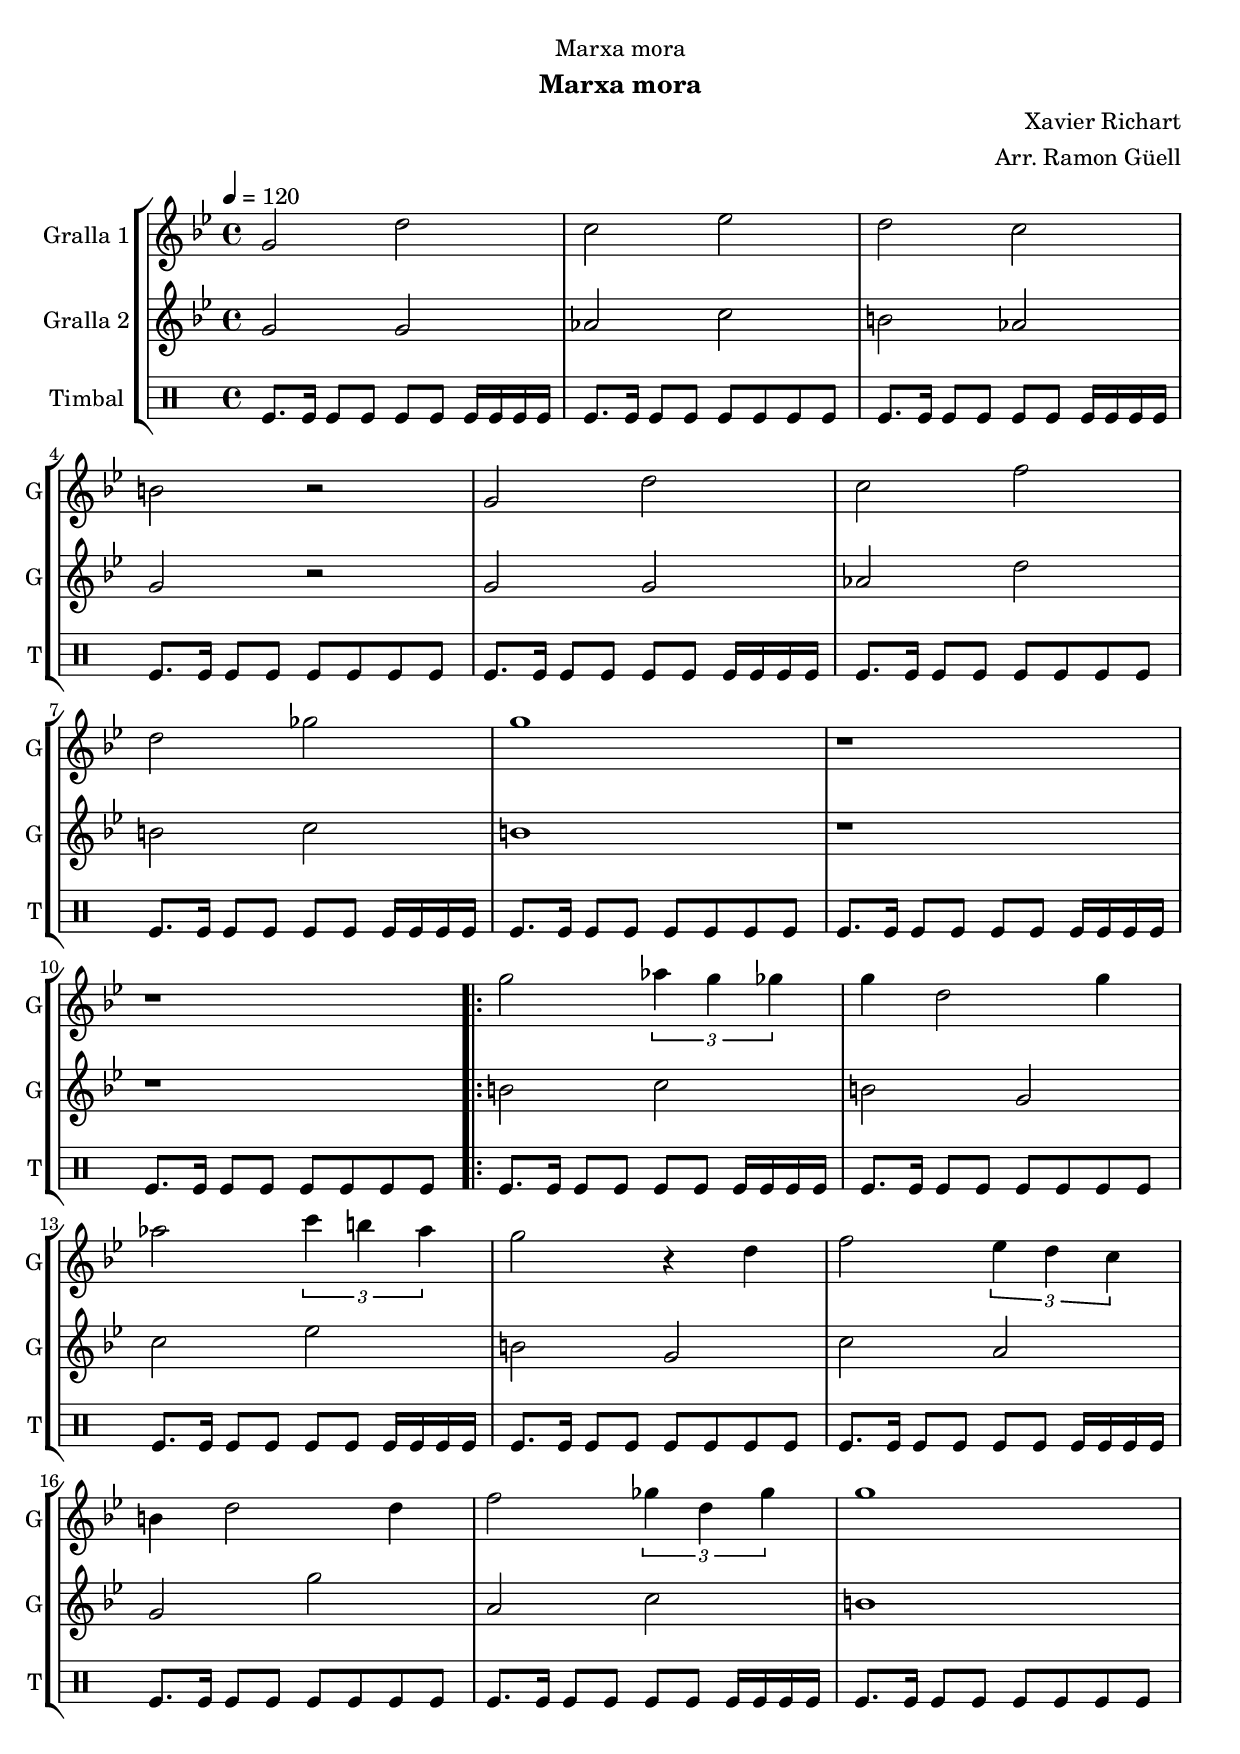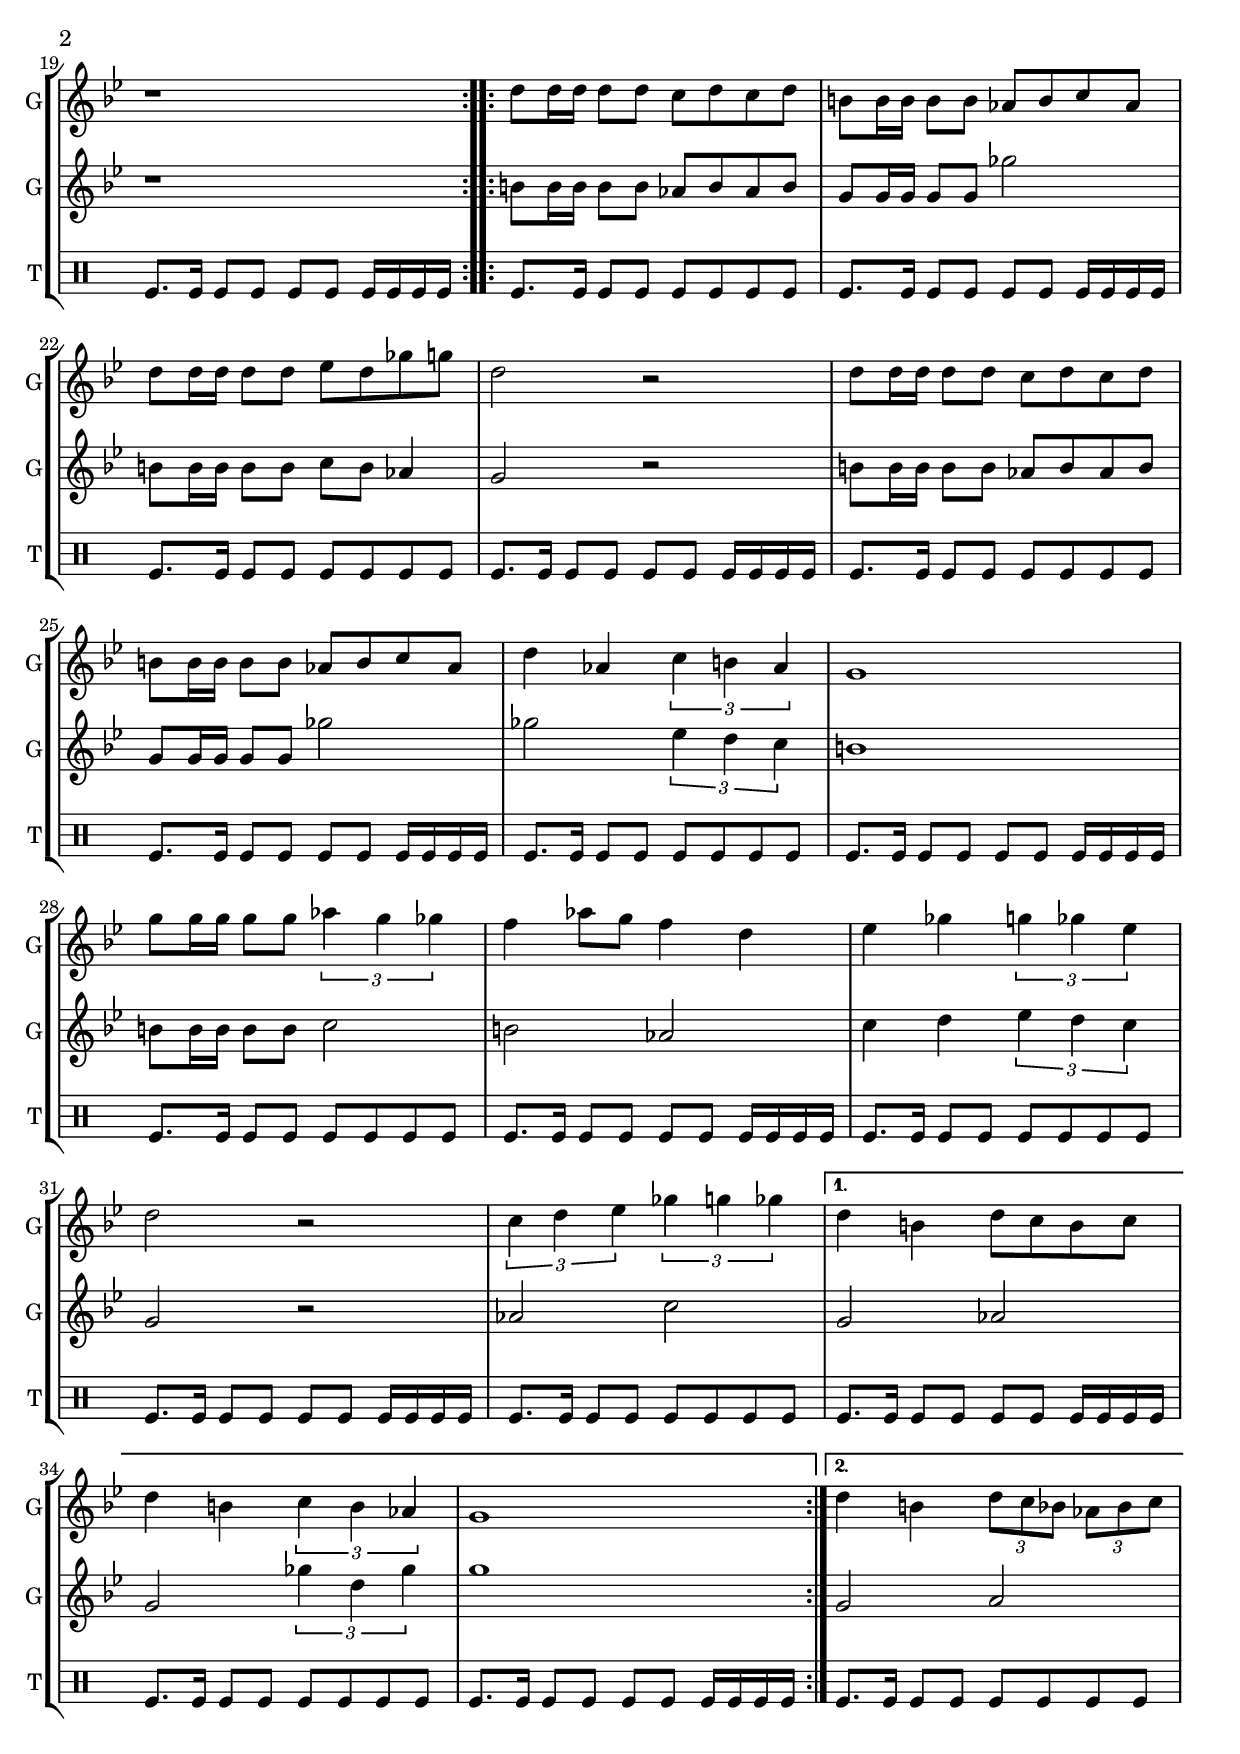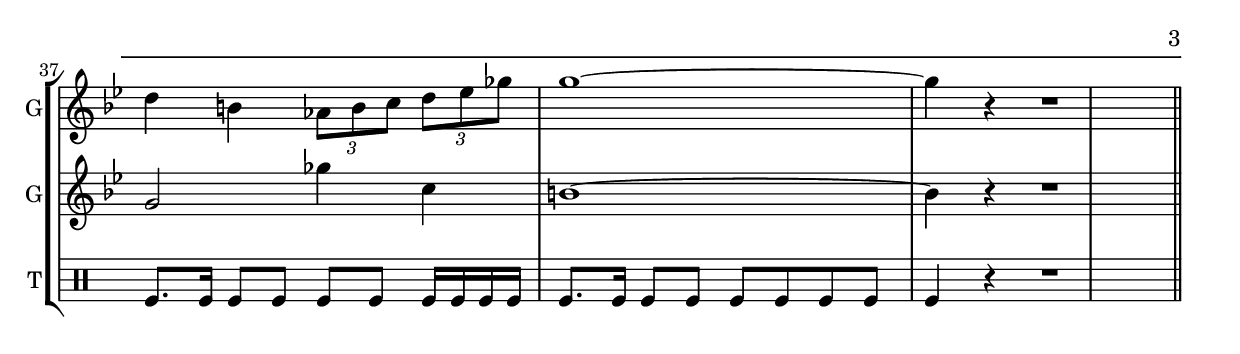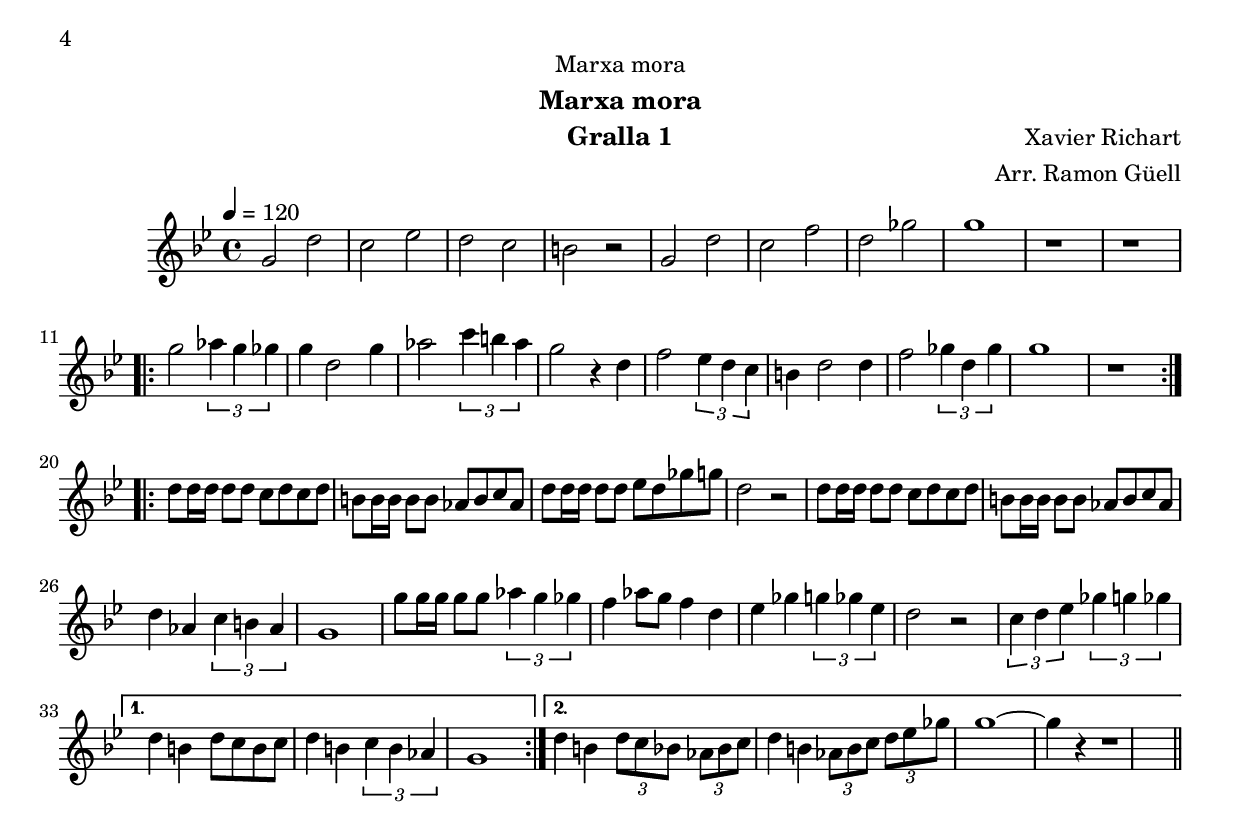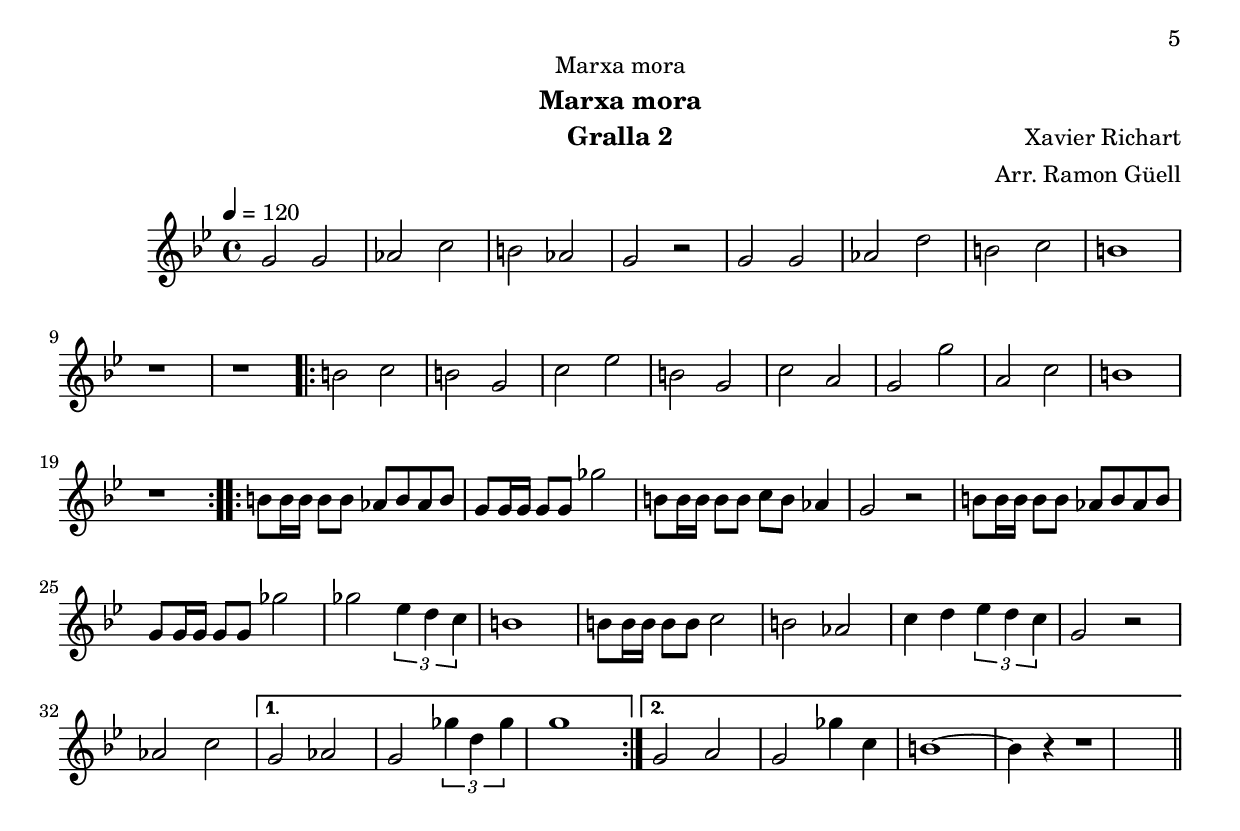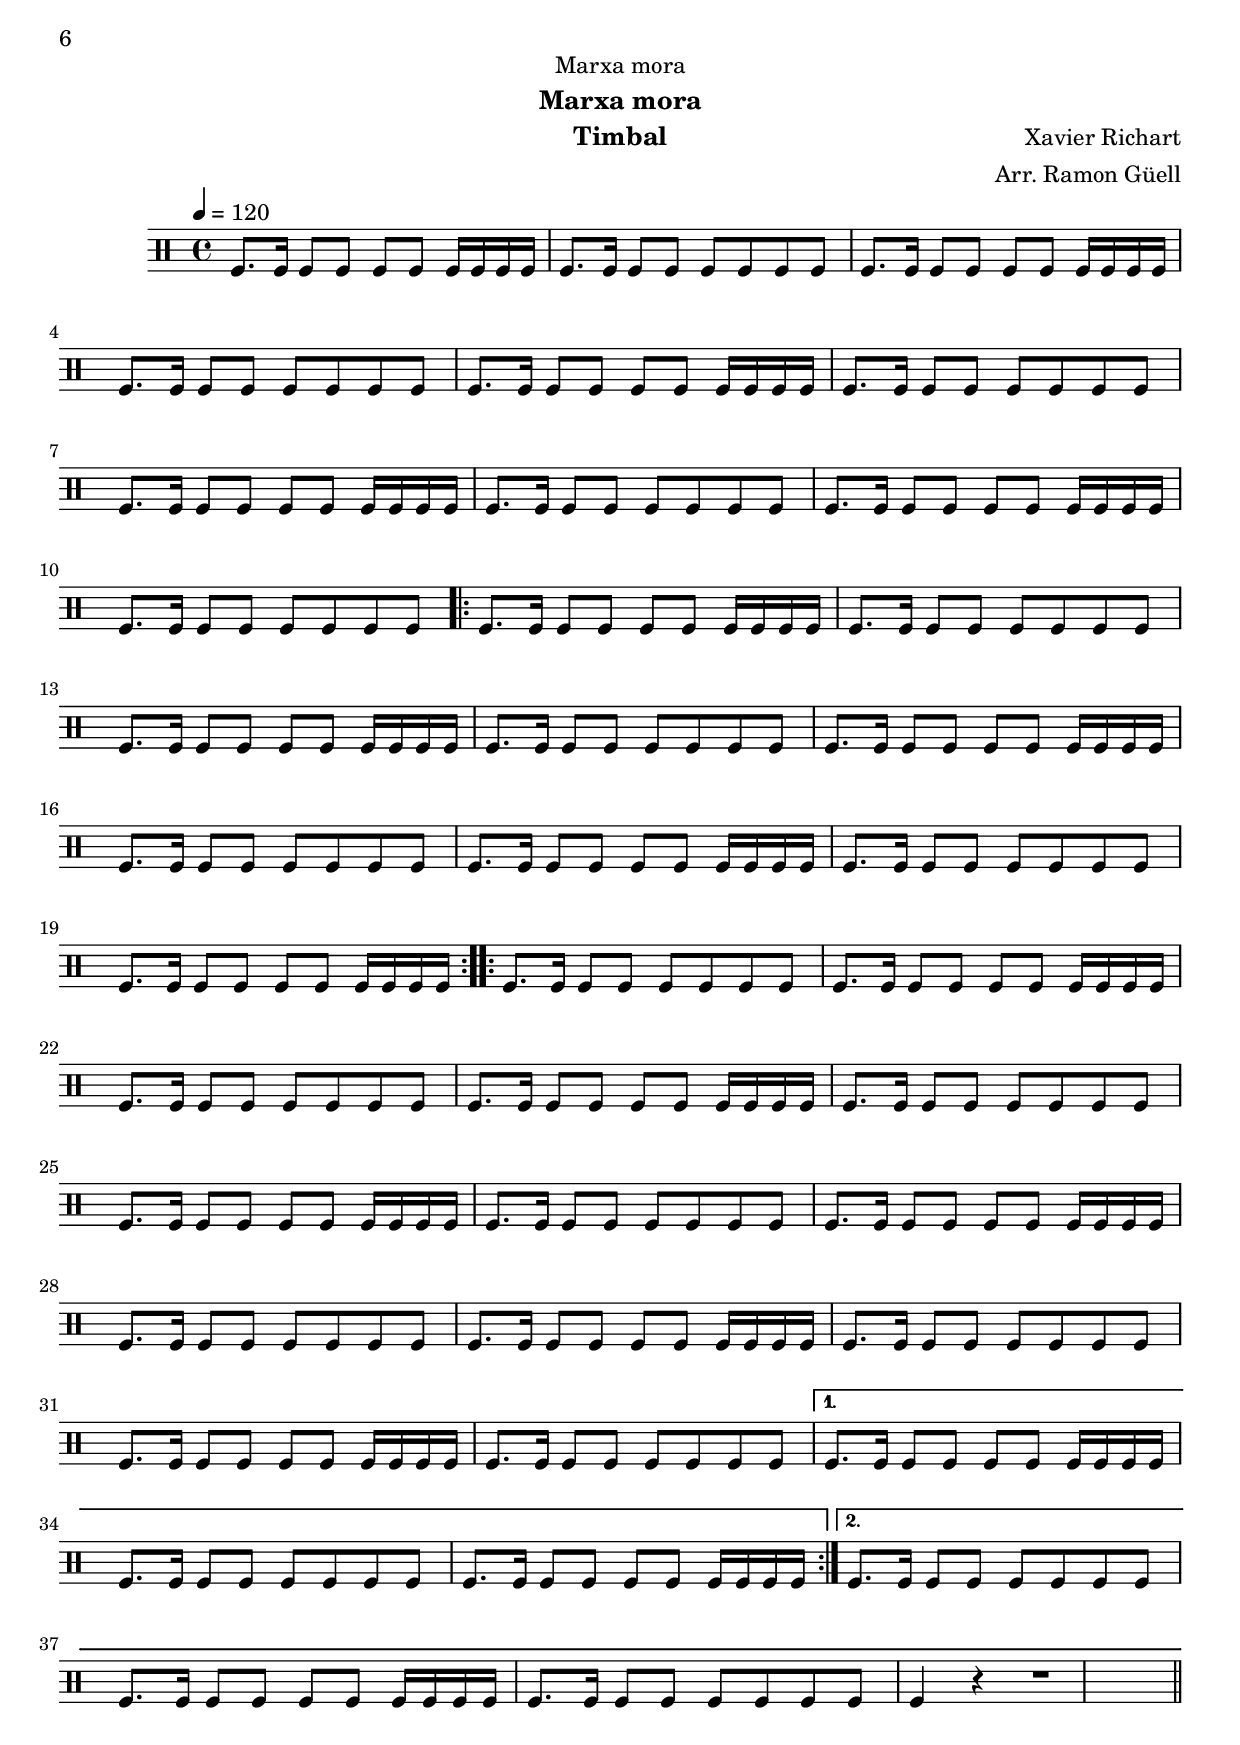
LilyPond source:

\version "2.22.1"

\header {
  dedication="Marxa mora"
  title=""
  subtitle="Marxa mora"
  subsubtitle=""
  poet=""
  meter=""
  piece=""
  composer="Xavier Richart"
  arranger="Arr. Ramon Güell"
  opus=""
  instrument=""
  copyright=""
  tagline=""
}

liniaroAa =
\relative g'
{
  \tempo 4=120
  \clef treble
  \key bes \major
  \time 4/4
  g2 d'  |
  c2 ees  |
  d2 c  |
  b2 r  |
  %05
  g2 d'  |
  c2 f  |
  d2 ges  |
  g1  |
  r1  |
  %10
  r1  |
  \repeat volta 2 { g2 \times 2/3 { aes4 g ges }  |
  g4 d2 g4  |
  aes2 \times 2/3 { c4 b aes }  |
  g2 r4 d  |
  %15
  f2 \times 2/3 { ees4 d c }  |
  b4 d2 d4  |
  f2 \times 2/3 { ges4 d ges }  |
  g1  |
  r1  | }
  %20
  \repeat volta 2 { d8 d16 d d8 d c d c d  |
  b8 b16 b b8 b aes b c aes  |
  d8 d16 d d8 d ees d ges g  |
  d2 r  |
  d8 d16 d d8 d c d c d  |
  %25
  b8 b16 b b8 b aes b c aes  |
  d4 aes \times 2/3 { c b aes }  |
  g1  |
  g'8 g16 g g8 g \times 2/3 { aes4 g ges }  |
  f4 aes8 g f4 d  |
  %30
  ees4 ges \times 2/3 { g ges ees }  |
  d2 r  |
  \times 2/3 { c4 d ees } \times 2/3 { ges g ges } }
  \alternative { { d4 b d8 c b c  |
  d4 b \times 2/3 { c b aes }  |
  %35
  g1 }
  { d'4 b \times 2/3 { d8 c bes } \times 2/3 { aes bes c }  |
  d4 b \times 2/3 { aes8 b c } \times 2/3 { d ees ges }  |
  g1 ~  |
  g4 r r1 } } \bar "||" % troigo!
}

liniaroAb =
\relative g'
{
  \tempo 4=120
  \clef treble
  \key bes \major
  \time 4/4
  g2 g  |
  aes2 c  |
  b2 aes  |
  g2 r  |
  %05
  g2 g  |
  aes2 d  |
  b2 c  |
  b1  |
  r1  |
  %10
  r1  |
  \repeat volta 2 { b2 c  |
  b2 g  |
  c2 ees  |
  b2 g  |
  %15
  c2 a  |
  g2 g'  |
  a,2 c  |
  b1  |
  r1  | }
  %20
  \repeat volta 2 { b8 b16 b b8 b aes b aes b  |
  g8 g16 g g8 g ges'2  |
  b,8 b16 b b8 b c b aes4  |
  g2 r  |
  b8 b16 b b8 b aes b aes b  |
  %25
  g8 g16 g g8 g ges'2  |
  ges2 \times 2/3 { ees4 d c }  |
  b1  |
  b8 b16 b b8 b c2  |
  b2 aes  |
  %30
  c4 d \times 2/3 { ees d c }  |
  g2 r  |
  aes2 c }
  \alternative { { g2 aes  |
  g2 \times 2/3 { ges'4 d ges }  |
  %35
  g1 }
  { g,2 a  |
  g2 ges'4 c,  |
  b1 ~  |
  b4 r r1 } } \bar "||" % troigo!
}

liniaroAc =
\drummode
{
  \tempo 4=120
  \time 4/4
  tomfl8. tomfl16 tomfl8 tomfl tomfl tomfl tomfl16 tomfl tomfl tomfl  |
  tomfl8. tomfl16 tomfl8 tomfl tomfl tomfl tomfl tomfl  |
  tomfl8. tomfl16 tomfl8 tomfl tomfl tomfl tomfl16 tomfl tomfl tomfl  |
  tomfl8. tomfl16 tomfl8 tomfl tomfl tomfl tomfl tomfl  |
  %05
  tomfl8. tomfl16 tomfl8 tomfl tomfl tomfl tomfl16 tomfl tomfl tomfl  |
  tomfl8. tomfl16 tomfl8 tomfl tomfl tomfl tomfl tomfl  |
  tomfl8. tomfl16 tomfl8 tomfl tomfl tomfl tomfl16 tomfl tomfl tomfl  |
  tomfl8. tomfl16 tomfl8 tomfl tomfl tomfl tomfl tomfl  |
  tomfl8. tomfl16 tomfl8 tomfl tomfl tomfl tomfl16 tomfl tomfl tomfl  |
  %10
  tomfl8. tomfl16 tomfl8 tomfl tomfl tomfl tomfl tomfl  |
  \repeat volta 2 { tomfl8. tomfl16 tomfl8 tomfl tomfl tomfl tomfl16 tomfl tomfl tomfl  |
  tomfl8. tomfl16 tomfl8 tomfl tomfl tomfl tomfl tomfl  |
  tomfl8. tomfl16 tomfl8 tomfl tomfl tomfl tomfl16 tomfl tomfl tomfl  |
  tomfl8. tomfl16 tomfl8 tomfl tomfl tomfl tomfl tomfl  |
  %15
  tomfl8. tomfl16 tomfl8 tomfl tomfl tomfl tomfl16 tomfl tomfl tomfl  |
  tomfl8. tomfl16 tomfl8 tomfl tomfl tomfl tomfl tomfl  |
  tomfl8. tomfl16 tomfl8 tomfl tomfl tomfl tomfl16 tomfl tomfl tomfl  |
  tomfl8. tomfl16 tomfl8 tomfl tomfl tomfl tomfl tomfl  |
  tomfl8. tomfl16 tomfl8 tomfl tomfl tomfl tomfl16 tomfl tomfl tomfl  | }
  %20
  \repeat volta 2 { tomfl8. tomfl16 tomfl8 tomfl tomfl tomfl tomfl tomfl  |
  tomfl8. tomfl16 tomfl8 tomfl tomfl tomfl tomfl16 tomfl tomfl tomfl  |
  tomfl8. tomfl16 tomfl8 tomfl tomfl tomfl tomfl tomfl  |
  tomfl8. tomfl16 tomfl8 tomfl tomfl tomfl tomfl16 tomfl tomfl tomfl  |
  tomfl8. tomfl16 tomfl8 tomfl tomfl tomfl tomfl tomfl  |
  %25
  tomfl8. tomfl16 tomfl8 tomfl tomfl tomfl tomfl16 tomfl tomfl tomfl  |
  tomfl8. tomfl16 tomfl8 tomfl tomfl tomfl tomfl tomfl  |
  tomfl8. tomfl16 tomfl8 tomfl tomfl tomfl tomfl16 tomfl tomfl tomfl  |
  tomfl8. tomfl16 tomfl8 tomfl tomfl tomfl tomfl tomfl  |
  tomfl8. tomfl16 tomfl8 tomfl tomfl tomfl tomfl16 tomfl tomfl tomfl  |
  %30
  tomfl8. tomfl16 tomfl8 tomfl tomfl tomfl tomfl tomfl  |
  tomfl8. tomfl16 tomfl8 tomfl tomfl tomfl tomfl16 tomfl tomfl tomfl  |
  tomfl8. tomfl16 tomfl8 tomfl tomfl tomfl tomfl tomfl }
  \alternative { { tomfl8. tomfl16 tomfl8 tomfl tomfl tomfl tomfl16 tomfl tomfl tomfl  |
  tomfl8. tomfl16 tomfl8 tomfl tomfl tomfl tomfl tomfl  |
  %35
  tomfl8. tomfl16 tomfl8 tomfl tomfl tomfl tomfl16 tomfl tomfl tomfl }
  { tomfl8. tomfl16 tomfl8 tomfl tomfl tomfl tomfl tomfl  |
  tomfl8. tomfl16 tomfl8 tomfl tomfl tomfl tomfl16 tomfl tomfl tomfl  |
  tomfl8. tomfl16 tomfl8 tomfl tomfl tomfl tomfl tomfl  |
  tomfl4 r r1 } } \bar "||" % troigo!
}

\bookpart {
  \score {
    \new StaffGroup {
      \override Score.RehearsalMark #'self-alignment-X = #LEFT
      <<
        \new Staff \with {instrumentName = #"Gralla 1" shortInstrumentName = #"G"} \liniaroAa
        \new Staff \with {instrumentName = #"Gralla 2" shortInstrumentName = #"G"} \liniaroAb
        \new DrumStaff \with {instrumentName = #"Timbal" shortInstrumentName = #"T"} \liniaroAc
      >>
    }
    \layout {}
  }
  \score { \unfoldRepeats
    \new StaffGroup {
      \override Score.RehearsalMark #'self-alignment-X = #LEFT
      <<
        \new Staff \with {instrumentName = #"Gralla 1" shortInstrumentName = #"G"} \liniaroAa
        \new Staff \with {instrumentName = #"Gralla 2" shortInstrumentName = #"G"} \liniaroAb
        \new DrumStaff \with {instrumentName = #"Timbal" shortInstrumentName = #"T"} \liniaroAc
      >>
    }
    \midi {
      \set Staff.midiInstrument = "oboe"
      \set DrumStaff.midiInstrument = "drums"
    }
  }
}

\bookpart {
  \header {instrument="Gralla 1"}
  \score {
    \new StaffGroup {
      \override Score.RehearsalMark #'self-alignment-X = #LEFT
      <<
        \new Staff \liniaroAa
      >>
    }
    \layout {}
  }
  \score { \unfoldRepeats
    \new StaffGroup {
      \override Score.RehearsalMark #'self-alignment-X = #LEFT
      <<
        \new Staff \liniaroAa
      >>
    }
    \midi {
      \set Staff.midiInstrument = "oboe"
      \set DrumStaff.midiInstrument = "drums"
    }
  }
}

\bookpart {
  \header {instrument="Gralla 2"}
  \score {
    \new StaffGroup {
      \override Score.RehearsalMark #'self-alignment-X = #LEFT
      <<
        \new Staff \liniaroAb
      >>
    }
    \layout {}
  }
  \score { \unfoldRepeats
    \new StaffGroup {
      \override Score.RehearsalMark #'self-alignment-X = #LEFT
      <<
        \new Staff \liniaroAb
      >>
    }
    \midi {
      \set Staff.midiInstrument = "oboe"
      \set DrumStaff.midiInstrument = "drums"
    }
  }
}

\bookpart {
  \header {instrument="Timbal"}
  \score {
    \new StaffGroup {
      \override Score.RehearsalMark #'self-alignment-X = #LEFT
      <<
        \new DrumStaff \liniaroAc
      >>
    }
    \layout {}
  }
  \score { \unfoldRepeats
    \new StaffGroup {
      \override Score.RehearsalMark #'self-alignment-X = #LEFT
      <<
        \new DrumStaff \liniaroAc
      >>
    }
    \midi {
      \set Staff.midiInstrument = "oboe"
      \set DrumStaff.midiInstrument = "drums"
    }
  }
}

